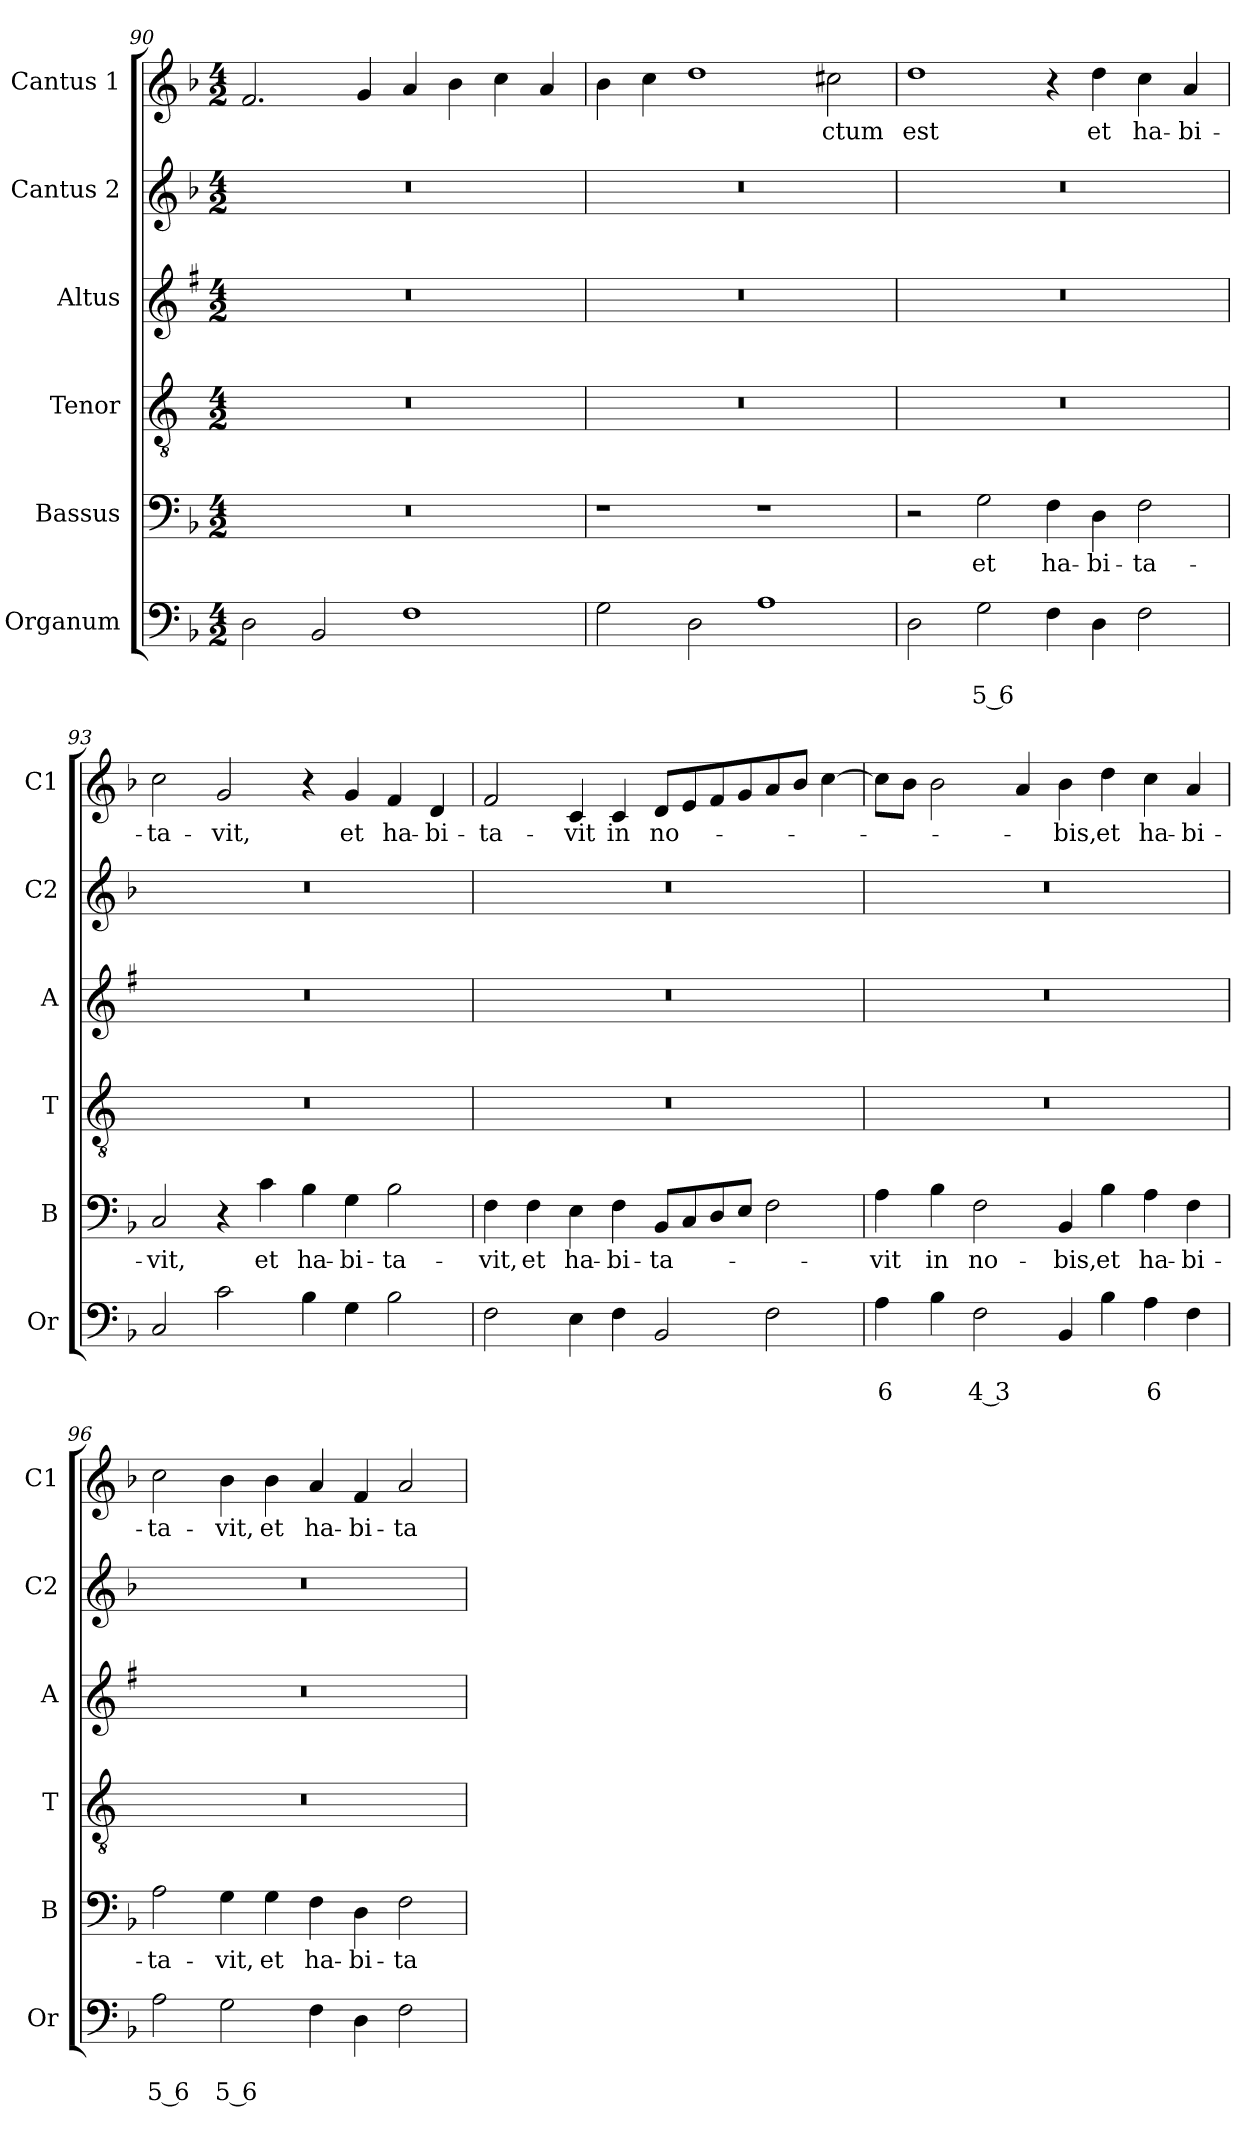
**kern	**text	**text	**kern	**text	**kern	**kern	**kern	**kern	**text
*part6	*part6	*part6	*part5	*part5	*part4	*part3	*part2	*part1	*part1
*staff6	*staff6	*staff6	*staff5	*staff5	*staff4	*staff3	*staff2	*staff1	*staff1
*I"Organum	*	*	*I"Bassus	*	*I"Tenor	*I"Altus	*I"Cantus 2	*I"Cantus 1	*
*I'Or	*	*	*I'B	*	*I'T	*I'A	*I'C2	*I'C1	*
!!LO:LB:g=z
*clefF4	*	*	*clefF4	*	*clefGv2	*clefG2	*clefG2	*clefG2	*
*	*	*	*	*	*ITrd4c7	*ITrd1c2	*	*	*
*k[b-]	*	*	*k[b-]	*	*k[b-]	*k[b-]	*k[b-]	*k[b-]	*
*F:	*	*	*F:	*	*F:	*F:	*F:	*F:	*
*M4/2	*	*	*M4/2	*	*M4/2	*M4/2	*M4/2	*M4/2	*
=90	=90	=90	=90	=90	=90	=90	=90	=90	=90
2D\	.	.	0r	.	0r	0r	0r	2.f/	.
2BB-/	.	.	.	.	.	.	.	.	.
.	.	.	.	.	.	.	.	4g/	.
1F	.	.	.	.	.	.	.	4a/	.
.	.	.	.	.	.	.	.	4b-\	.
.	.	.	.	.	.	.	.	4cc\	.
.	.	.	.	.	.	.	.	4a/	.
=91	=91	=91	=91	=91	=91	=91	=91	=91	=91
2G\	.	.	1r	.	0r	0r	0r	4b-\	.
.	.	.	.	.	.	.	.	4cc\	.
2D\	.	.	.	.	.	.	.	1dd	.
1A	.	.	1r	.	.	.	.	.	.
!	!	!	!	!	!	!	!	!	!LO:LY:b
.	.	.	.	.	.	.	.	2cc#X\	-ctum
=92	=92	=92	=92	=92	=92	=92	=92	=92	=92
!	!	!	!	!	!	!	!	!	!LO:LY:b
2D\	.	.	2r	.	0r	0r	0r	1dd	est
!	!	!LO:LY:b	!	!LO:LY:b	!	!	!	!	!
2G\	.	5 6	2G\	et	.	.	.	.	.
!	!	!	!	!LO:LY:b	!	!	!	!	!
4F\	.	.	4F\	ha-	.	.	.	4r	.
!	!	!	!	!LO:LY:b	!	!	!	!	!LO:LY:b
4D\	.	.	4D\	-bi-	.	.	.	4dd\	et
!	!	!	!	!LO:LY:b	!	!	!	!	!LO:LY:b
2F\	.	.	2F\	-ta-	.	.	.	4cc\	ha-
!	!	!	!	!	!	!	!	!	!LO:LY:b
.	.	.	.	.	.	.	.	4a/	-bi-
=93	=93	=93	=93	=93	=93	=93	=93	=93	=93
!	!	!	!	!LO:LY:b	!	!	!	!	!LO:LY:b
2C/	.	.	2C/	-vit,	0r	0r	0r	2cc\	-ta-
!	!	!	!	!	!	!	!	!	!LO:LY:b
2c\	.	.	4r	.	.	.	.	2g/	-vit,
!	!	!	!	!LO:LY:b	!	!	!	!	!
.	.	.	4c\	et	.	.	.	.	.
!	!	!	!	!LO:LY:b	!	!	!	!	!
4B-\	.	.	4B-\	ha-	.	.	.	4r	.
!	!	!	!	!LO:LY:b	!	!	!	!	!LO:LY:b
4G\	.	.	4G\	-bi-	.	.	.	4g/	et
!	!	!	!	!LO:LY:b	!	!	!	!	!LO:LY:b
2B-\	.	.	2B-\	-ta-	.	.	.	4f/	ha-
!	!	!	!	!	!	!	!	!	!LO:LY:b
.	.	.	.	.	.	.	.	4d/	-bi-
!!LO:LB:g=z
=94	=94	=94	=94	=94	=94	=94	=94	=94	=94
!	!	!	!	!LO:LY:b	!	!	!	!	!LO:LY:b
2F\	.	.	4F\	-vit,	0r	0r	0r	2f/	-ta-
!	!	!	!	!LO:LY:b	!	!	!	!	!
.	.	.	4F\	et	.	.	.	.	.
!	!	!	!	!LO:LY:b	!	!	!	!	!LO:LY:b
4E\	.	.	4E\	ha-	.	.	.	4c/	-vit
!	!	!	!	!LO:LY:b	!	!	!	!	!LO:LY:b
4F\	.	.	4F\	-bi-	.	.	.	4c/	in
!	!	!	!	!LO:LY:b	!	!	!	!	!LO:LY:b
2BB-/	.	.	8BB-/L	-ta-	.	.	.	8d/L	no-
.	.	.	8C/	.	.	.	.	8e/	.
.	.	.	8D/	.	.	.	.	8f/	.
.	.	.	8E/J	.	.	.	.	8g/	.
2F\	.	.	2F\	.	.	.	.	8a/	.
.	.	.	.	.	.	.	.	8b-/J	.
.	.	.	.	.	.	.	.	[4cc\	.
=95	=95	=95	=95	=95	=95	=95	=95	=95	=95
!	!	!LO:LY:b	!	!LO:LY:b	!	!	!	!	!
4A\	.	6	4A\	-vit	0r	0r	0r	8cc\L]	.
.	.	.	.	.	.	.	.	8b-\J	.
!	!	!	!	!LO:LY:b	!	!	!	!	!
4B-\	.	.	4B-\	in	.	.	.	2b-\	.
!	!	!LO:LY:b	!	!LO:LY:b	!	!	!	!	!
2F\	.	4 3	2F\	no-	.	.	.	.	.
.	.	.	.	.	.	.	.	4a/	.
!	!	!	!	!LO:LY:b	!	!	!	!	!LO:LY:b
4BB-/	.	.	4BB-/	-bis,	.	.	.	4b-\	-bis,
!	!	!	!	!LO:LY:b	!	!	!	!	!LO:LY:b
4B-\	.	.	4B-\	et	.	.	.	4dd\	et
!	!	!LO:LY:b	!	!LO:LY:b	!	!	!	!	!LO:LY:b
4A\	.	6	4A\	ha-	.	.	.	4cc\	ha-
!	!	!	!	!LO:LY:b	!	!	!	!	!LO:LY:b
4F\	.	.	4F\	-bi-	.	.	.	4a/	-bi-
=96	=96	=96	=96	=96	=96	=96	=96	=96	=96
!	!	!LO:LY:b	!	!LO:LY:b	!	!	!	!	!LO:LY:b
2A\	.	5 6	2A\	-ta-	0r	0r	0r	2cc\	-ta-
!	!	!LO:LY:b	!	!LO:LY:b	!	!	!	!	!LO:LY:b
2G\	.	5 6	4G\	-vit,	.	.	.	4b-\	-vit,
!	!	!	!	!LO:LY:b	!	!	!	!	!LO:LY:b
.	.	.	4G\	et	.	.	.	4b-\	et
!	!	!	!	!LO:LY:b	!	!	!	!	!LO:LY:b
4F\	.	.	4F\	ha-	.	.	.	4a/	ha-
!	!	!	!	!LO:LY:b	!	!	!	!	!LO:LY:b
4D\	.	.	4D\	-bi-	.	.	.	4f/	-bi-
!	!	!	!	!LO:LY:b	!	!	!	!	!LO:LY:b
2F\	.	.	2F\	-ta-	.	.	.	2a/	-ta-
=	=	=	=	=	=	=	=	=	=
*-	*-	*-	*-	*-	*-	*-	*-	*-	*-
